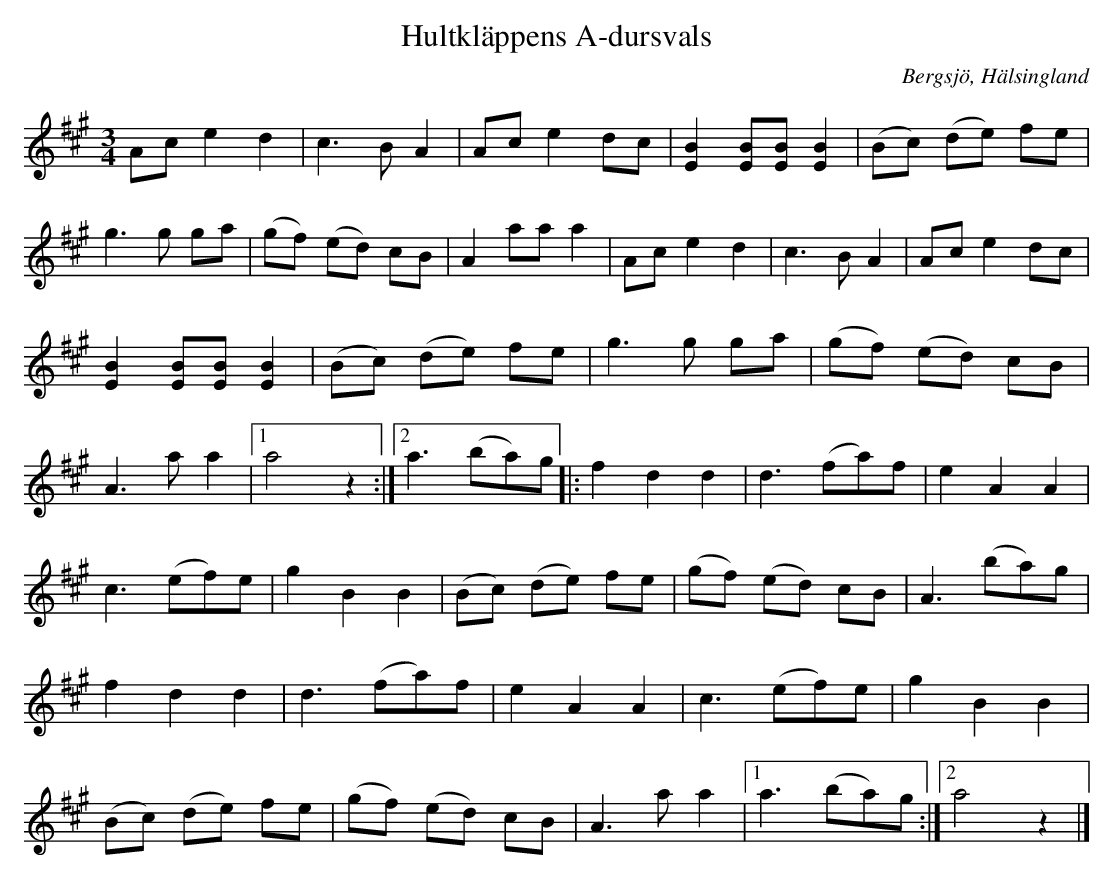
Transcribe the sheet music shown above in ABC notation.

X:1
T:Hultkläppens A-dursvals
O:Bergsjö, Hälsingland
Q:1/4=162
M:3/4
L:1/4
K:A
A/c/ e d | c>B A | A/c/ e d/c/ | [EB] [E/B/][E/B/] [EB] | (B/c/) (d/e/) f/e/ |
g>g g/a/ | (g/f/) (e/d/) c/B/ | A a/a/ a | A/c/ e d | c>B A | A/c/ e d/c/ |
[EB] [E/B/][E/B/] [EB] | (B/c/) (d/e/) f/e/ | g>g g/a/ | (g/f/) (e/d/) c/B/ |
A>a a |1 a2 z :|2 a3/2 (b/a/)g/ |: f d d | d3/2 (f/a/)f/ | e A A |
c3/2 (e/f/)e/ | g B B | (B/c/) (d/e/) f/e/ | (g/f/) (e/d/) c/B/ | A3/2 (b/a/)g/ |
f d d | d3/2 (f/a/)f/ | e A A | c3/2 (e/f/)e/ | g B B |
(B/c/) (d/e/) f/e/ | (g/f/) (e/d/) c/B/ | A>a a|1 a3/2 (b/a/)g/ :|2 a2 z |]
